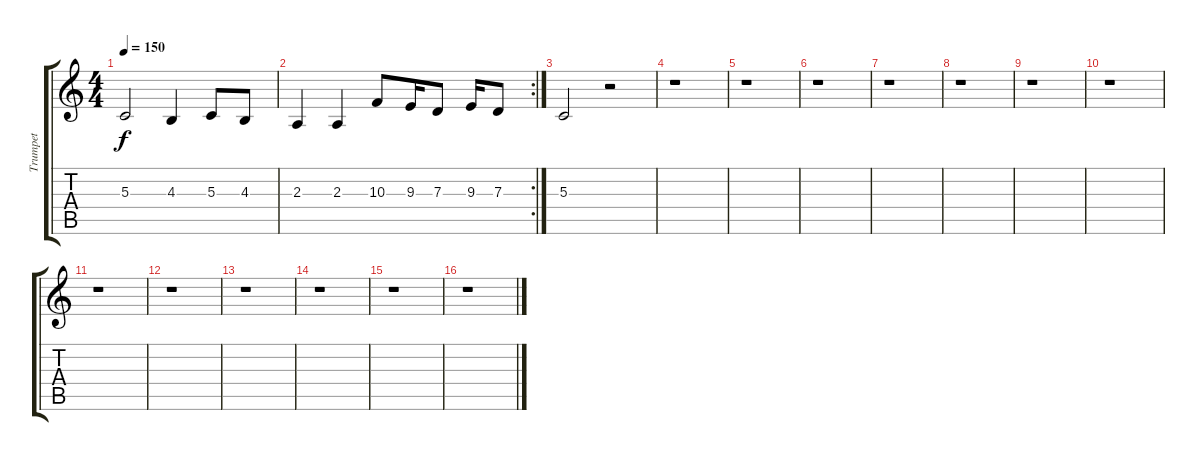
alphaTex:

\track ("Trumpet" "Trumpet") {instrument trumpet}
\staff {score tabs}
\tuning (E4 B3 G3 D3 A2 E2) {hide}
\ts (4 4)
\tempo 150
\clef g2
\ks c
5.3.2{dy f} 4.3.4 5.3.8 4.3.8 |
\rc 2
2.3.4 2.3.4 10.3.8 9.3.16 7.3.8 9.3.16 7.3.8 |
5.3.2 r.2 |
r.1 |
r.1 |
r.1 |
r.1 |
r.1 |
r.1 |
r.1 |
r.1 |
r.1 |
r.1 |
r.1 |
r.1 |
r.1
